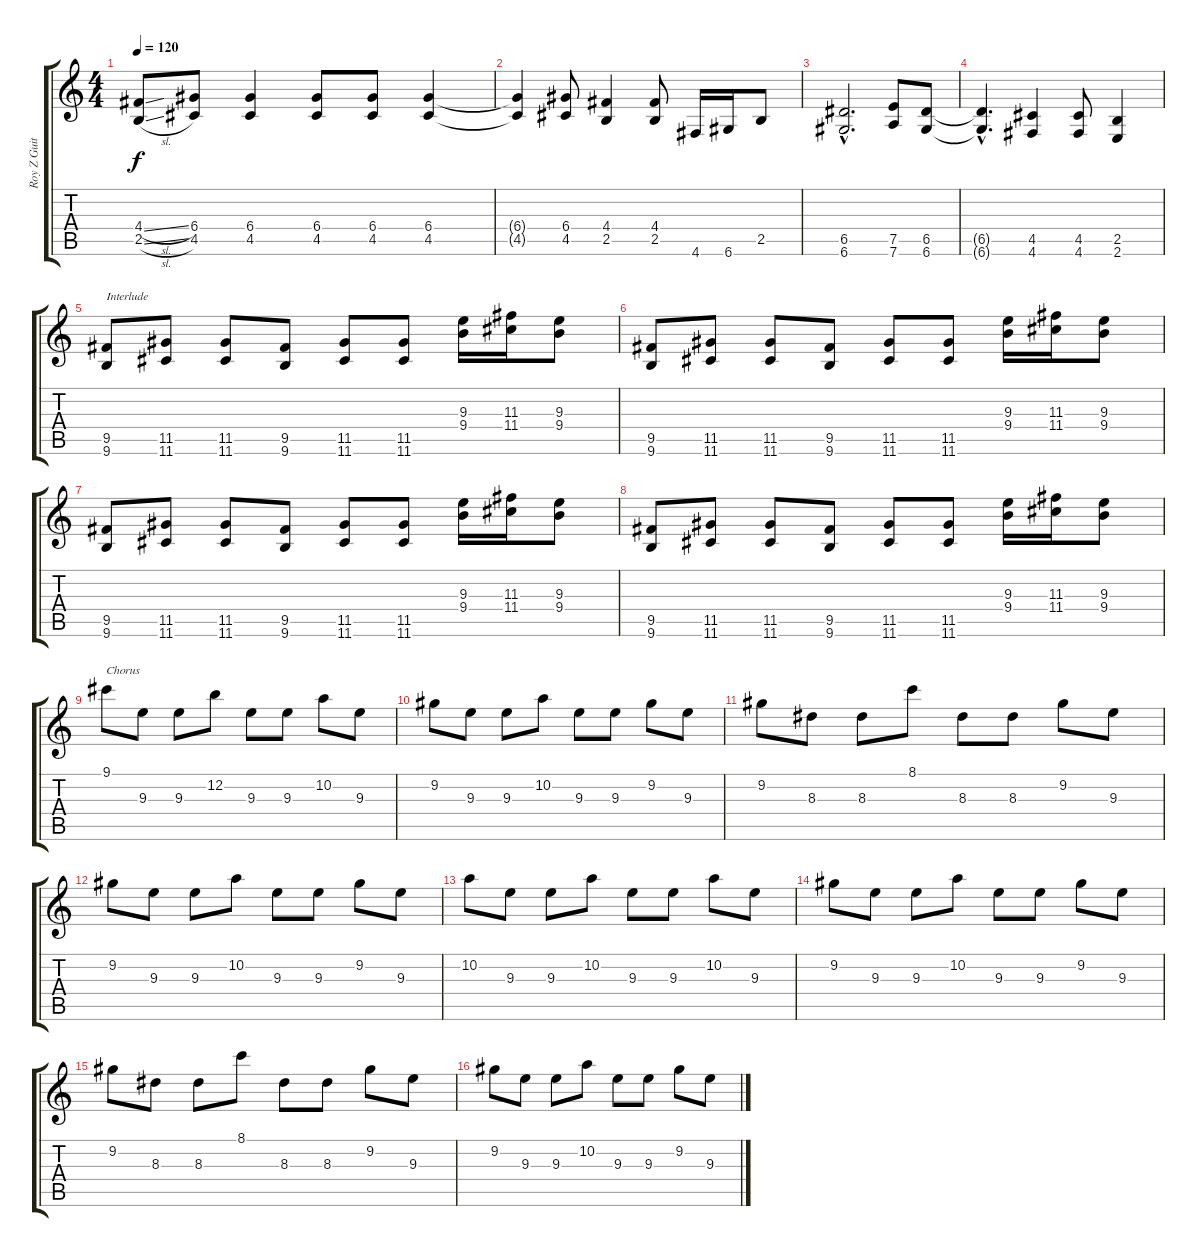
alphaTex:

\track ("Roy Z Guitar 02" "Roy Z Guit") {instrument overdrivenguitar}
\staff {score tabs}
\tuning (E4 B3 G3 D3 A2 D2) {hide}
\ts (4 4)
\tempo 120
\clef g2
\ks c
(4.4{sl} 2.5{sl}).8{dy f} (6.4 4.5).8 (6.4 4.5).4 (6.4 4.5).8 (6.4 4.5).8 (6.4 4.5).4 |
(6.4{t} 4.5{t}).4 (6.4 4.5).8 (4.4 2.5).4 (4.4 2.5).8 4.6.16 6.6.16 2.5.8 |
(6.5{hac} 6.6{hac}).2{d} (7.5 7.6).8 (6.5 6.6).8 |
(6.5{hac t} 6.6{hac t}).4{d} (4.5 4.6).4 (4.5 4.6).8 (2.5 2.6).4 |
(9.5 9.6).8{txt "Interlude"} (11.5 11.6).8 (11.5 11.6).8 (9.5 9.6).8 (11.5 11.6).8 (11.5 11.6).8 (9.3 9.4).16 (11.3 11.4).16 (9.3 9.4).8 |
(9.5 9.6).8 (11.5 11.6).8 (11.5 11.6).8 (9.5 9.6).8 (11.5 11.6).8 (11.5 11.6).8 (9.3 9.4).16 (11.3 11.4).16 (9.3 9.4).8 |
(9.5 9.6).8 (11.5 11.6).8 (11.5 11.6).8 (9.5 9.6).8 (11.5 11.6).8 (11.5 11.6).8 (9.3 9.4).16 (11.3 11.4).16 (9.3 9.4).8 |
(9.5 9.6).8 (11.5 11.6).8 (11.5 11.6).8 (9.5 9.6).8 (11.5 11.6).8 (11.5 11.6).8 (9.3 9.4).16 (11.3 11.4).16 (9.3 9.4).8 |
9.1.8{txt "Chorus"} 9.3.8 9.3.8 12.2.8 9.3.8 9.3.8 10.2.8 9.3.8 |
9.2.8 9.3.8 9.3.8 10.2.8 9.3.8 9.3.8 9.2.8 9.3.8 |
9.2.8 8.3.8 8.3.8 8.1.8 8.3.8 8.3.8 9.2.8 9.3.8 |
9.2.8 9.3.8 9.3.8 10.2.8 9.3.8 9.3.8 9.2.8 9.3.8 |
10.2.8 9.3.8 9.3.8 10.2.8 9.3.8 9.3.8 10.2.8 9.3.8 |
9.2.8 9.3.8 9.3.8 10.2.8 9.3.8 9.3.8 9.2.8 9.3.8 |
9.2.8 8.3.8 8.3.8 8.1.8 8.3.8 8.3.8 9.2.8 9.3.8 |
9.2.8 9.3.8 9.3.8 10.2.8 9.3.8 9.3.8 9.2.8 9.3.8
